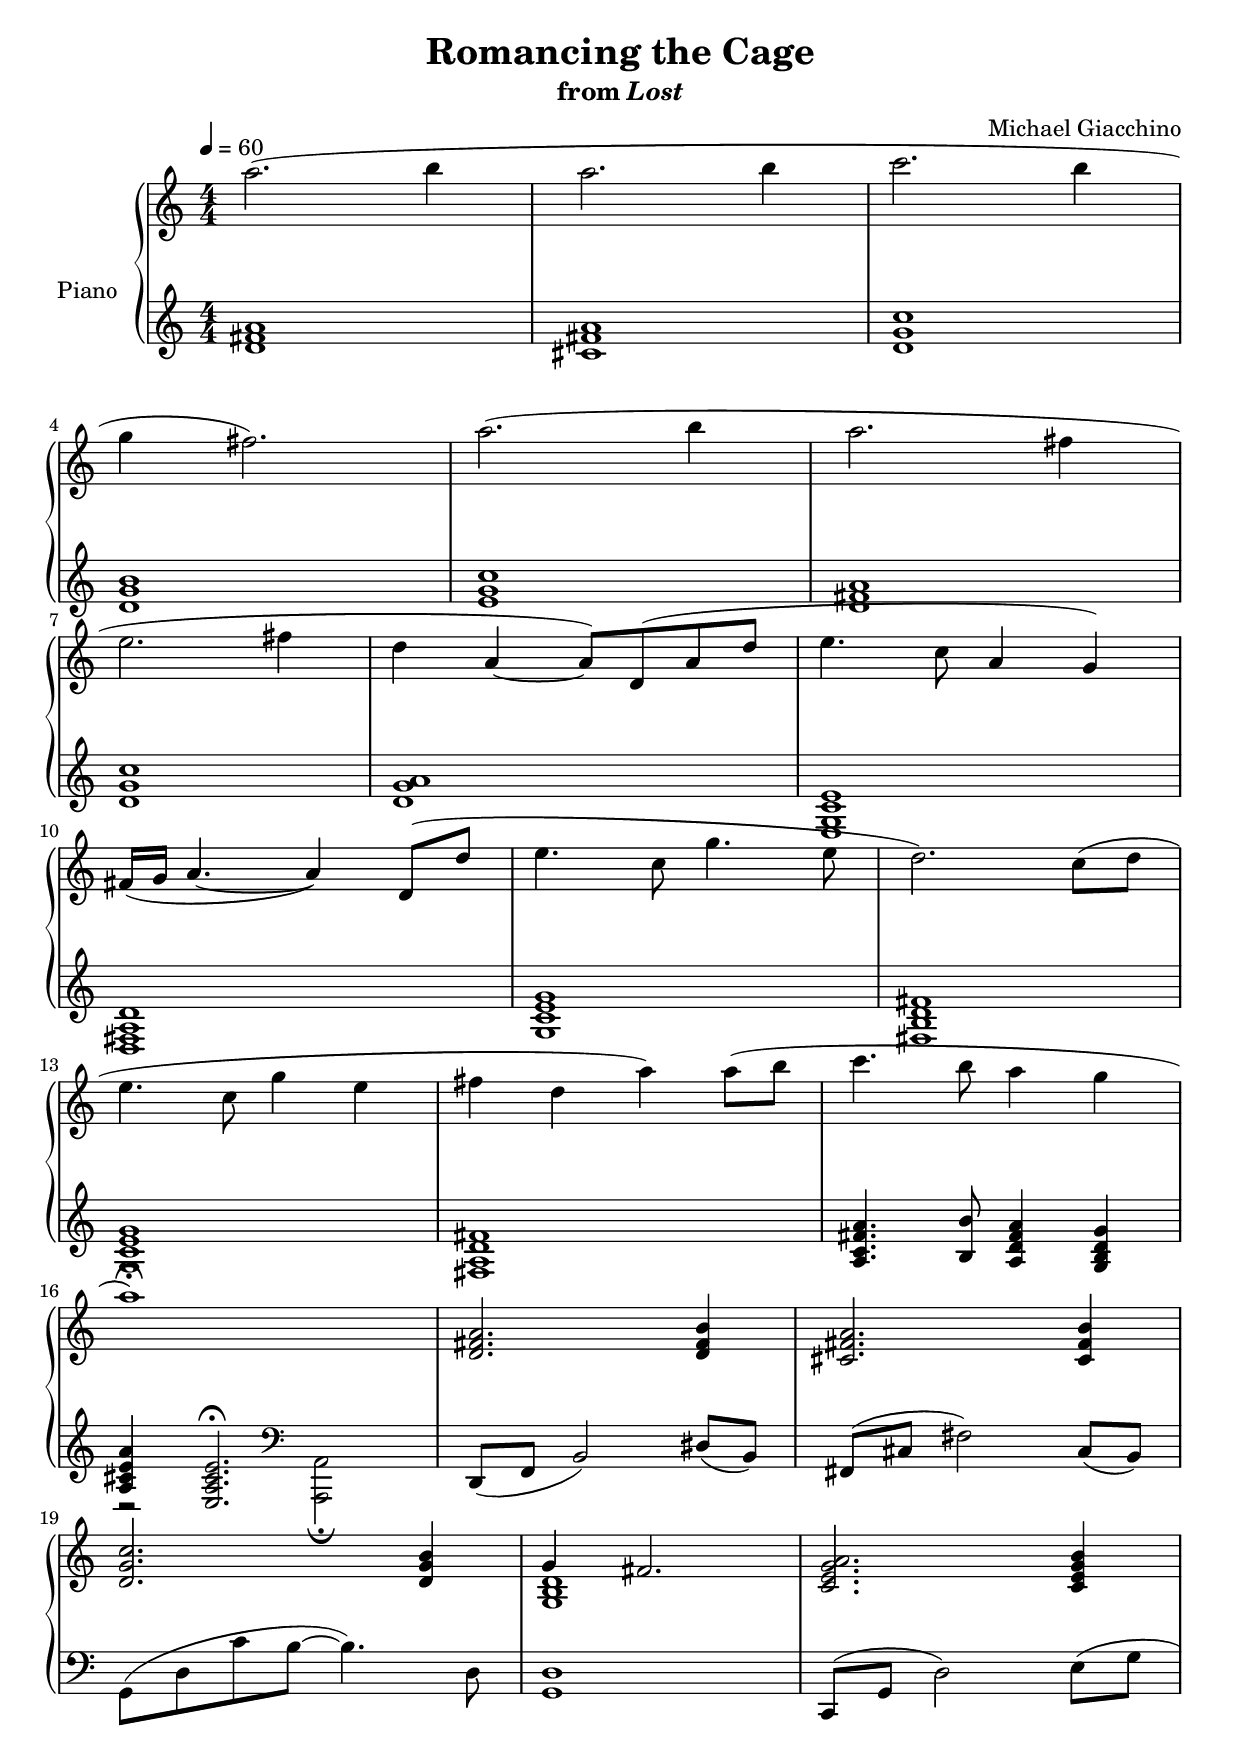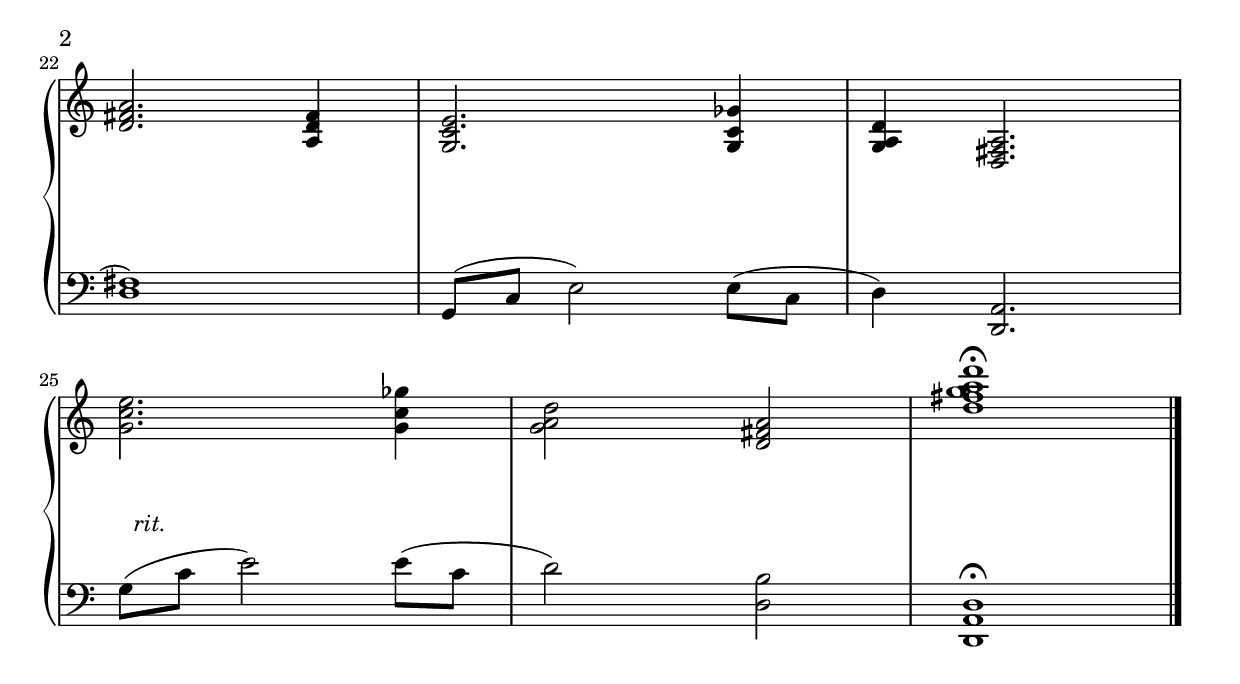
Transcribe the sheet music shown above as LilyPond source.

\version "2.12.2"

\header {
  title = "Romancing the Cage"
  subtitle = \markup { "from" \italic "Lost" }
  composer = "Michael Giacchino"
}

global = {
  \tempo 4 = 60
  \key c \major
  \time 4/4
  \numericTimeSignature
}

upper = \relative c''' {
  \clef treble
  a2.( b4
  a2. b4
  c2. b4
  \break

  g fis2.)
  a2.( b4
  a2. fis4
  \break

  e2. fis4
  d4 a~ a8) d,( a' d
  e4. c8 a4 g)
  \break

  fis16( g a4.~ a4) d,8( d'
  e4. c8 g'4. e8
  d2.) c8( d
  \break

  e4. c8 g'4 e
  fis d a') a8( b
  c4. b8 a4 g
  \break

  a1\fermata)
  <d,, fis a>2. <d fis b>4
  <cis fis a>2. <cis fis b>4
  \break

  <d g c>2. <d g b>4
  << { g4 fis2. } \\ { <g, b d>1 } >>
  <c e g a>2. <c e g b>4
  \break

  <d fis a>2. <a d fis>4
  <g c e>2. <g c ges'>4
  <g a d>4 <d fis a>2.
  \break

  <g' c e>2. <g c ges'>4
  <g a d>2 <d fis a>
  <d' fis g a d>1\fermata
  \bar "|."
}

lower = \relative c' {
  \clef treble
  <d fis a>1
  <cis fis a>
  <d g c>

  <d g b>
  <e g c>
  <d fis a>

  <d g c>
  <d g a>
  <e, g c e>

  <d fis a d>
  <g c e g>
  <fis b d fis>

  <g c e g>
  <fis a d fis>
  <a c fis a>4. <b b'>8 <a d fis a>4 <g b d g>

  <<
    {
      <a cis e a>4 <e a cis e>2.\fermata
    }
  \\
    {
      r2
      \clef bass
      <a,, a'>2\fermata
    }
  >>
  d8( f b2) dis8( b)
  fis( cis' fis2) cis8( b)

  g( d' c' b~ b4.) d,8
  <g, d'>1
  c,8( g' d'2) e8( g

  <d fis>1)
  g,8( c e2) e8( c
  d4) <d, a'>2.

  g'8( c e2) e8( c
  d2) <d, b'>
  <d, a' d>1\fermata
}

dynamics = {
  s32 s32*30\mp s32
  s1*13
  s32 s32*44\< s32\! s32 s32\f s32*16
  s32 s32*30\mf s32
  s1*5
  s32 s32*32\> s32\! s32*7 s32*23\p
  s32 s32-\markup { "rit."} s32 s32*32\> s32\! s32 s32\p
}

pedal = {
}

\score {
  \new PianoStaff = "PianoStaff_pf" <<
    \set PianoStaff.instrumentName = #"Piano"
    \new Staff = "Staff_pfUpper" << \global \upper >>
    \new Dynamics = "Dynamics_pf" \dynamics
    \new Staff = "Staff_pfLower" << \global \lower >>
    \new Dynamics = "pedal" \pedal
  >>

  \layout {
    % define Dynamics context
    \context {
      \type "Engraver_group"
      \name Dynamics
      \alias Voice
      \consists "Output_property_engraver"
      \consists "Piano_pedal_engraver"
      \consists "Script_engraver"
      \consists "New_dynamic_engraver"
      \consists "Dynamic_align_engraver"
      \consists "Text_engraver"
      \consists "Skip_event_swallow_translator"
      \consists "Axis_group_engraver"

      pedalSustainStrings = #'("Ped." "*Ped." "*")
      pedalUnaCordaStrings = #'("una corda" "" "tre corde")
      \override DynamicLineSpanner #'Y-offset = #0
      \override TextScript #'font-shape = #'italic
      \override VerticalAxisGroup #'minimum-Y-extent = #'(-1 . 1)
    }
    % modify PianoStaff context to accept Dynamics context
    \context {
      \PianoStaff
      \accepts Dynamics
    }
  }
}

\score {
  \unfoldRepeats {
    \new PianoStaff = "PianoStaff_pf" <<
      \new Staff = "Staff_pfUpper" << \global \upper \dynamics \pedal >>
      \new Staff = "Staff_pfLower" << \global \lower \dynamics \pedal >>
    >>
  }
  \midi {
    % the following is a workaround to prevent multiple voices from being
    % lumped into the same channel, which would inhibit overlapping notes
    \context {
      \Staff \remove "Staff_performer"
    }
    \context {
      \Voice \consists "Staff_performer"
    }
  }
}

